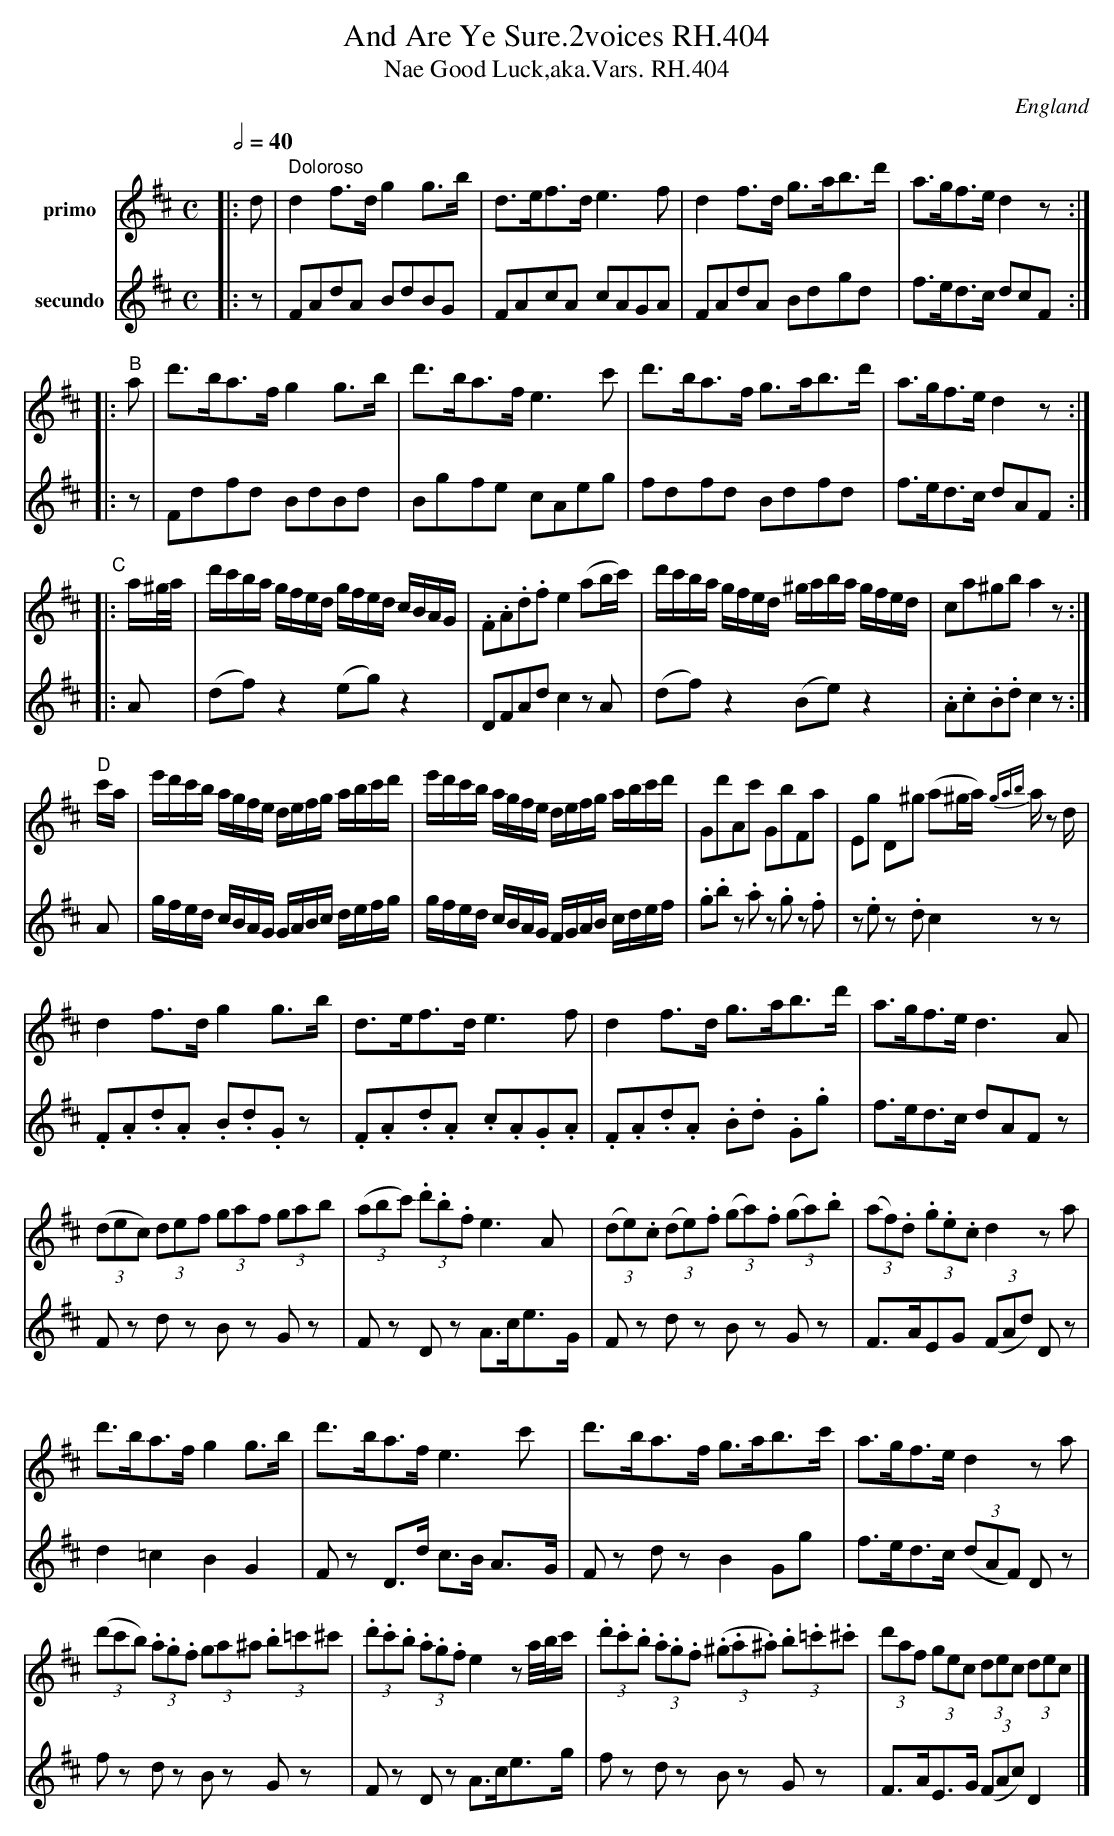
X:1
T:And Are Ye Sure.2voices RH.404
T:Nae Good Luck,aka.Vars. RH.404
L:1/16
M:C
O:England
Q:2/4=40
V:1 name="primo"
V:2 name="secundo"
K:D
[V:1]|:d2|" Doloroso"d4f3d g4 g3b|d3ef3d e6f2|d4f3d g3ab3d'|a3gf3e d4z2:|
[V:2]|:z2|F2A2d2A2 B2d2B2G2|F2A2c2A2 c2A2G2A2|F2A2d2A2 B2d2g2d2|\
f3ed3c d2c2F2:|
[V:1]|:"^B" a2|d'3ba3f g4g3b|d'3ba3f e6c'2|d'3ba3f g3ab3d'|a3gf3e d4z2:|
[V:2]|:z2|F2d2f2d2 B2d2B2d2|B2g2f2e2 c2A2e2g2|f2d2f2d2 B2d2f2d2|\
f3ed3c d2A2F2:|
[V:1] "^ C"|:a^g/a/|d'c'ba gfed gfed cBAG|.F2.A2.d2.f2 e4(a2bc')|\
d'c'ba gfed ^gaba gfed|c2a2^g2b2 a4z2:|
[V:2]|:A2|(d2f2)z4 (e2g2)z4|D2F2A2d2 c4z2A2|(d2f2)z4 (B2e2)z4|\
.A2.c2.B2.d2 c4z2:|
[V:1] "^D"c'a|e'd'c'b agfe defg abc'd'|e'd'c'b agfe defg abc'd'|\
G2d'2A2c'2 G2b2F2a2|E2g2 D2^g2 (a2^ga) {gab} az2 d|
[V:2] A2|gfed cBAG GABc defg|gfed cBAG FGAB cdef|\
.g2.b2 z2.a2 z2.g2 z2.f2|z2.e2 z2.d2 c4 z2z2|
[V:1] d4f3d g4g3b|d3ef3d e6f2|d4f3d g3ab3d'|a3gf3e d6A2|
[V:2] .F2.A2.d2.A2 .B2.d2.G2z2|.F2.A2.d2.A2 .c2.A2.G2.A2|\
.F2.A2.d2.A2 .B2.d2 .G2.g2|f3ed3c d2A2F2z2|
[V:1] ((3d2e2c2) (3d2e2f2 (3g2a2f2 (3g2a2b2|((3a2b2c'2) (3.d'2.b2.f2 e6A2|\
((3d2e2).c2 ((3d2e2).f2 ((3g2a2).f2 ((3g2a2).b2|\
((3a2f2).d2 (3.g2.e2.c2 d4z2a2|
[V:2] F2 z2d2z2 B2z2 G2z2|F2z2 D2z2 A3ce3G|F2z2 d2z2 B2z2 G2z2|\
F3AE2G2 ((3F2A2d2) D2z2|
[V:1] d'3ba3f g4g3b|d'3ba3f e6c'2|d'3ba3f g3ab3c'|a3gf3e d4z2a2|
[V:2] d4=c4 B4G4|F2z2 D3d c3B A3G|F2z2 d2z2 B4G2g2|f3ed3c ((3d2A2F2) D2z2|
[V:1] ((3d'2c'2b2) (3.a2.g2.f2 (3g2a2^a2 (3.b2=c'2^c'2|\
(3.d'2.c'2.b2 (3.a2.g2.f2 e4z2a/b/c'|\
(3.d'2.c'2.b2 (3.a2.g2.f2 ((3.^g2.a2.^a2) (3.b2.=c'2.^c'2|\
(3d'2a2f2 (3g2e2c2 (3d2e2c2 (3d2e2c2|]
[V:2] f2z2 d2z2 B2z2 G2z2|F2z2 D2z2 A3ce3g|f2z2 d2z2 B2z2 G2z2|\
F3AE3G ((3F2A2c2)D4|]
